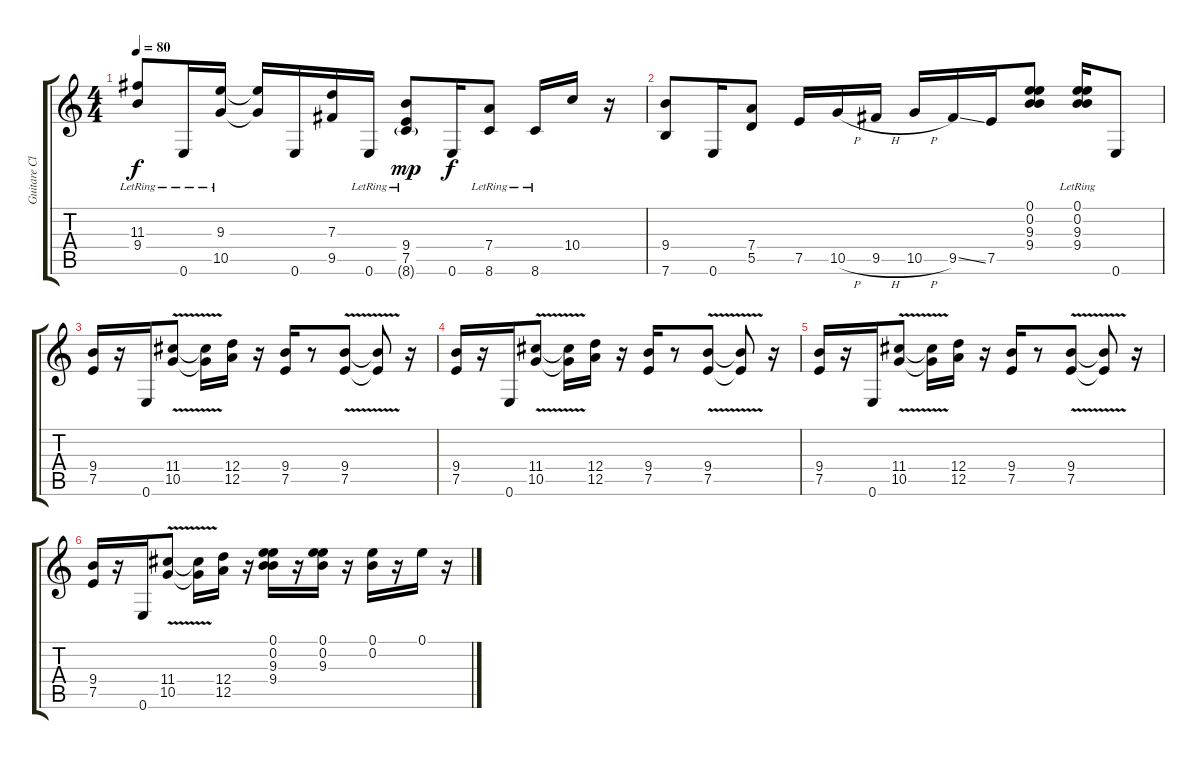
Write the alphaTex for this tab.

\track ("Guitare Clean" "Guitare Cl") {instrument acousticguitarnylon}
\staff {score tabs}
\tuning (E4 B3 G3 D3 A2 E2) {hide}
\ts (4 4)
\tempo 80
\clef g2
\ks c
(11.3{lr} 9.4{lr}).8{dy f} 0.6{lr}.16 (9.3{lr} 10.5{lr}).16 (9.3{t} 10.5{t}).16 0.6.16 (7.3 9.5).16 0.6{lr}.16 (9.4{lr} 7.5{lr} 8.6{g}).8{dy mp} 0.6.16{dy f} (7.4{lr} 8.6{lr}).8 8.6{lr}.16 10.4.16 r.16 |
(9.4 7.6).8 0.6.16 (7.4 5.5).8 7.5.16 10.5{h}.16 9.5{h}.16 10.5{h}.16 9.5{ss}.16 7.5.16 (0.1 0.2 9.3 9.4).8 (0.1{lr} 0.2{lr} 9.3{lr} 9.4).16 0.6.8 |
(9.4 7.5).16 r.16 0.6.16 (11.4{v} 10.5{v}).8 (11.4{t} 10.5{t}).16 (12.4 12.5).16 r.16 (9.4 7.5).16 r.8 (9.4{v} 7.5{v}).8 (9.4{t} 7.5{t}).8 r.16 |
(9.4 7.5).16 r.16 0.6.16 (11.4{v} 10.5{v}).8 (11.4{t} 10.5{t}).16 (12.4 12.5).16 r.16 (9.4 7.5).16 r.8 (9.4{v} 7.5{v}).8 (9.4{t} 7.5{t}).8 r.16 |
(9.4 7.5).16 r.16 0.6.16 (11.4{v} 10.5{v}).8 (11.4{t} 10.5{t}).16 (12.4 12.5).16 r.16 (9.4 7.5).16 r.8 (9.4{v} 7.5{v}).8 (9.4{t} 7.5{t}).8 r.16 |
(9.4 7.5).16 r.16 0.6.16 (11.4{v} 10.5{v}).8 (11.4{t} 10.5{t}).16 (12.4 12.5).16 r.16 (0.1 0.2 9.3 9.4).16 r.16 (0.1 0.2 9.3).16 r.16 (0.1 0.2).16 r.16 0.1.16 r.16
